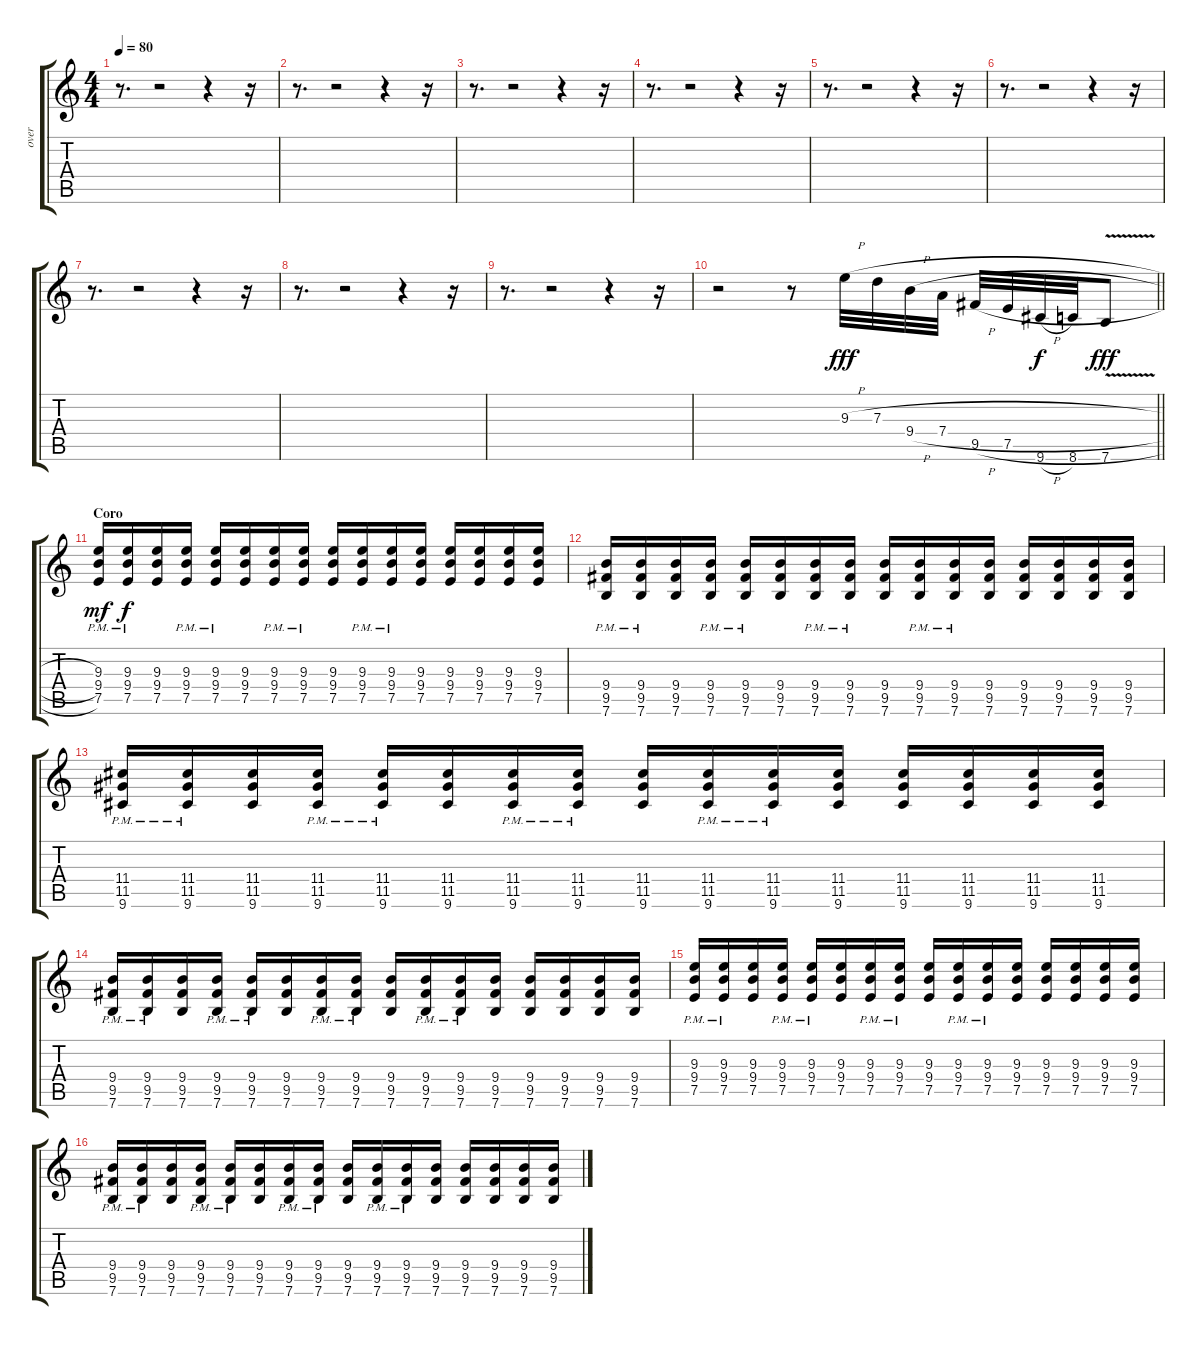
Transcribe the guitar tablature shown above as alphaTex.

\track ("over" "over") {instrument overdrivenguitar}
\staff {score tabs}
\tuning (E4 B3 G3 D3 A2 E2) {hide}
\ts (4 4)
\tempo 80
\clef g2
\ks c
r.8{d dy fff} r.2 r.4 r.16 |
r.8{d} r.2 r.4 r.16 |
r.8{d} r.2 r.4 r.16 |
r.8{d} r.2 r.4 r.16 |
r.8{d} r.2 r.4 r.16 |
r.8{d} r.2 r.4 r.16 |
r.8{d} r.2 r.4 r.16 |
r.8{d} r.2 r.4 r.16 |
r.8{d} r.2 r.4 r.16 |
\barLineRight lightlight
r.2 r.8 9.3{h}.32 7.3{h}.32 9.4{h}.32 7.4{h}.32 9.5{h}.32 7.5{h}.32 9.6{h}.32{dy f} 8.6.32 7.6{v}.8{dy fff} |
\section ("" "Coro")
(9.3{pm} 9.4{pm} 7.5{pm}).16{dy mf} (9.3{pm} 9.4{pm} 7.5{pm}).16{dy f} (9.3 9.4 7.5).16 (9.3{pm} 9.4{pm} 7.5{pm}).16 (9.3{pm} 9.4{pm} 7.5{pm}).16 (9.3 9.4 7.5).16 (9.3{pm} 9.4{pm} 7.5{pm}).16 (9.3{pm} 9.4{pm} 7.5{pm}).16 (9.3 9.4 7.5).16 (9.3{pm} 9.4{pm} 7.5{pm}).16 (9.3{pm} 9.4{pm} 7.5{pm}).16 (9.3 9.4 7.5).16 (9.3 9.4 7.5).16 (9.3 9.4 7.5).16 (9.3 9.4 7.5).16 (9.3 9.4 7.5).16 |
(9.4{pm} 9.5{pm} 7.6{pm}).16 (9.4{pm} 9.5{pm} 7.6{pm}).16 (9.4 9.5 7.6).16 (9.4{pm} 9.5{pm} 7.6{pm}).16 (9.4{pm} 9.5{pm} 7.6{pm}).16 (9.4 9.5 7.6).16 (9.4{pm} 9.5{pm} 7.6{pm}).16 (9.4{pm} 9.5{pm} 7.6{pm}).16 (9.4 9.5 7.6).16 (9.4{pm} 9.5{pm} 7.6{pm}).16 (9.4{pm} 9.5{pm} 7.6{pm}).16 (9.4 9.5 7.6).16 (9.4 9.5 7.6).16 (9.4 9.5 7.6).16 (9.4 9.5 7.6).16 (9.4 9.5 7.6).16 |
(11.4{pm} 11.5{pm} 9.6{pm}).16 (11.4{pm} 11.5{pm} 9.6{pm}).16 (11.4 11.5 9.6).16 (11.4{pm} 11.5{pm} 9.6{pm}).16 (11.4{pm} 11.5{pm} 9.6{pm}).16 (11.4 11.5 9.6).16 (11.4{pm} 11.5{pm} 9.6{pm}).16 (11.4{pm} 11.5{pm} 9.6{pm}).16 (11.4 11.5 9.6).16 (11.4{pm} 11.5{pm} 9.6{pm}).16 (11.4{pm} 11.5{pm} 9.6{pm}).16 (11.4 11.5 9.6).16 (11.4 11.5 9.6).16 (11.4 11.5 9.6).16 (11.4 11.5 9.6).16 (11.4 11.5 9.6).16 |
(9.4{pm} 9.5{pm} 7.6{pm}).16 (9.4{pm} 9.5{pm} 7.6{pm}).16 (9.4 9.5 7.6).16 (9.4{pm} 9.5{pm} 7.6{pm}).16 (9.4{pm} 9.5{pm} 7.6{pm}).16 (9.4 9.5 7.6).16 (9.4{pm} 9.5{pm} 7.6{pm}).16 (9.4{pm} 9.5{pm} 7.6{pm}).16 (9.4 9.5 7.6).16 (9.4{pm} 9.5{pm} 7.6{pm}).16 (9.4{pm} 9.5{pm} 7.6{pm}).16 (9.4 9.5 7.6).16 (9.4 9.5 7.6).16 (9.4 9.5 7.6).16 (9.4 9.5 7.6).16 (9.4 9.5 7.6).16 |
(9.3{pm} 9.4{pm} 7.5{pm}).16 (9.3{pm} 9.4{pm} 7.5{pm}).16 (9.3 9.4 7.5).16 (9.3{pm} 9.4{pm} 7.5{pm}).16 (9.3{pm} 9.4{pm} 7.5{pm}).16 (9.3 9.4 7.5).16 (9.3{pm} 9.4{pm} 7.5{pm}).16 (9.3{pm} 9.4{pm} 7.5{pm}).16 (9.3 9.4 7.5).16 (9.3{pm} 9.4{pm} 7.5{pm}).16 (9.3{pm} 9.4{pm} 7.5{pm}).16 (9.3 9.4 7.5).16 (9.3 9.4 7.5).16 (9.3 9.4 7.5).16 (9.3 9.4 7.5).16 (9.3 9.4 7.5).16 |
(9.4{pm} 9.5{pm} 7.6{pm}).16 (9.4{pm} 9.5{pm} 7.6{pm}).16 (9.4 9.5 7.6).16 (9.4{pm} 9.5{pm} 7.6{pm}).16 (9.4{pm} 9.5{pm} 7.6{pm}).16 (9.4 9.5 7.6).16 (9.4{pm} 9.5{pm} 7.6{pm}).16 (9.4{pm} 9.5{pm} 7.6{pm}).16 (9.4 9.5 7.6).16 (9.4{pm} 9.5{pm} 7.6{pm}).16 (9.4{pm} 9.5{pm} 7.6{pm}).16 (9.4 9.5 7.6).16 (9.4 9.5 7.6).16 (9.4 9.5 7.6).16 (9.4 9.5 7.6).16 (9.4 9.5 7.6).16
